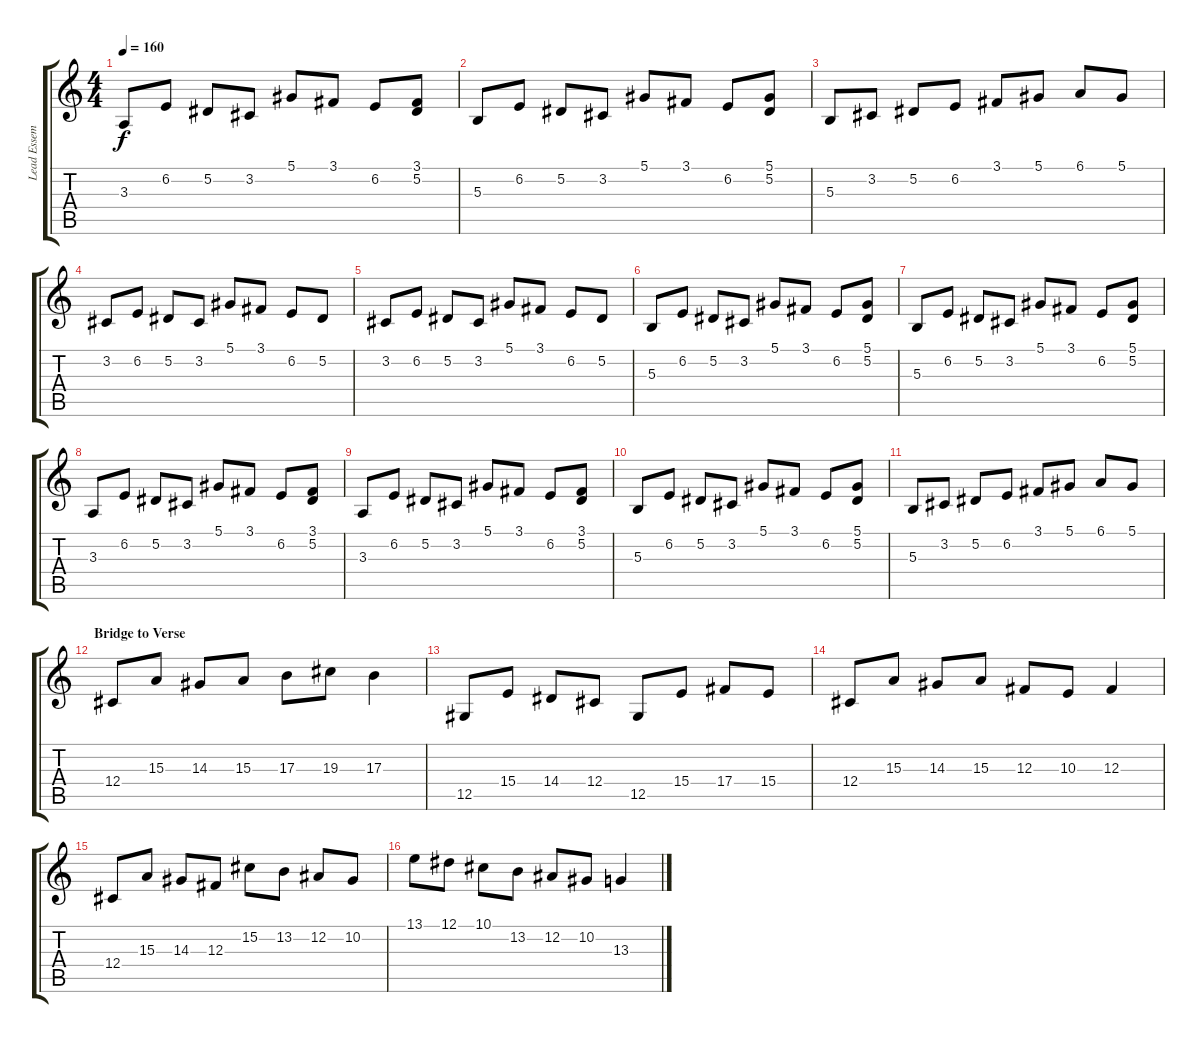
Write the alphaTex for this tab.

\track ("Lead Essemble (Everton Andrade)" "Lead Essem") {instrument fx5brightness}
\staff {score tabs}
\tuning (Eb4 Bb3 Gb3 Db3 Ab2 Eb2) {hide}
\ts (4 4)
\tempo 160
\clef g2
\ks c
3.3.8{dy f} 6.2.8 5.2.8 3.2.8 5.1.8 3.1.8 6.2.8 (3.1 5.2).8 |
5.3.8 6.2.8 5.2.8 3.2.8 5.1.8 3.1.8 6.2.8 (5.1 5.2).8 |
5.3.8 3.2.8 5.2.8 6.2.8 3.1.8 5.1.8 6.1.8 5.1.8 |
3.2.8 6.2.8 5.2.8 3.2.8 5.1.8 3.1.8 6.2.8 5.2.8 |
3.2.8 6.2.8 5.2.8 3.2.8 5.1.8 3.1.8 6.2.8 5.2.8 |
5.3.8 6.2.8 5.2.8 3.2.8 5.1.8 3.1.8 6.2.8 (5.1 5.2).8 |
5.3.8 6.2.8 5.2.8 3.2.8 5.1.8 3.1.8 6.2.8 (5.1 5.2).8 |
3.3.8 6.2.8 5.2.8 3.2.8 5.1.8 3.1.8 6.2.8 (3.1 5.2).8 |
3.3.8 6.2.8 5.2.8 3.2.8 5.1.8 3.1.8 6.2.8 (3.1 5.2).8 |
5.3.8 6.2.8 5.2.8 3.2.8 5.1.8 3.1.8 6.2.8 (5.1 5.2).8 |
5.3.8 3.2.8 5.2.8 6.2.8 3.1.8 5.1.8 6.1.8 5.1.8 |
\section ("" "Bridge to Verse")
12.4.8 15.3.8 14.3.8 15.3.8 17.3.8 19.3.8 17.3.4 |
12.5.8 15.4.8 14.4.8 12.4.8 12.5.8 15.4.8 17.4.8 15.4.8 |
12.4.8 15.3.8 14.3.8 15.3.8 12.3.8 10.3.8 12.3.4 |
12.4.8 15.3.8 14.3.8 12.3.8 15.2.8 13.2.8 12.2.8 10.2.8 |
13.1.8 12.1.8 10.1.8 13.2.8 12.2.8 10.2.8 13.3.4
